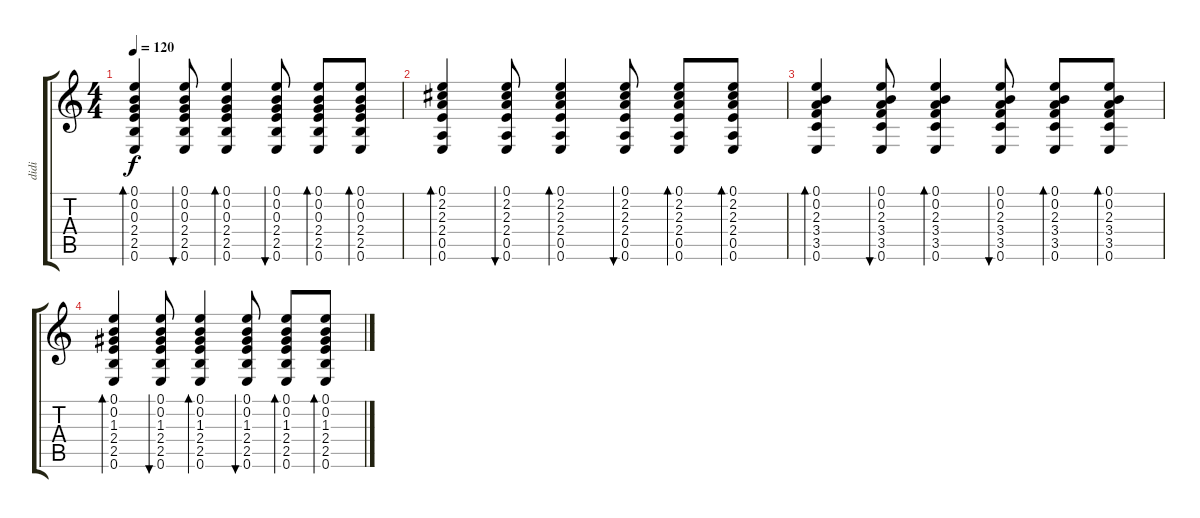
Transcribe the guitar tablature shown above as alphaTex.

\track ("didi" "didi") {instrument acousticguitarnylon}
\staff {score tabs}
\tuning (E4 B3 G3 D3 A2 E2) {hide}
\ts (4 4)
\tempo 120
\clef g2
\ks c
(0.1 0.2 0.3 2.4 2.5 0.6).4{bd 60 dy f} (0.1 0.2 0.3 2.4 2.5 0.6).8{bu 60} (0.1 0.2 0.3 2.4 2.5 0.6).4{bd 60} (0.1 0.2 0.3 2.4 2.5 0.6).8{bu 60} (0.1 0.2 0.3 2.4 2.5 0.6).8{bd 60} (0.1 0.2 0.3 2.4 2.5 0.6).8{bd 60} |
(0.1 2.2 2.3 2.4 0.5 0.6).4{bd 60} (0.1 2.2 2.3 2.4 0.5 0.6).8{bu 60} (0.1 2.2 2.3 2.4 0.5 0.6).4{bd 60} (0.1 2.2 2.3 2.4 0.5 0.6).8{bu 60} (0.1 2.2 2.3 2.4 0.5 0.6).8{bd 60} (0.1 2.2 2.3 2.4 0.5 0.6).8{bd 60} |
(0.1 0.2 2.3 3.4 3.5 0.6).4{bd 60} (0.1 0.2 2.3 3.4 3.5 0.6).8{bu 60} (0.1 0.2 2.3 3.4 3.5 0.6).4{bd 60} (0.1 0.2 2.3 3.4 3.5 0.6).8{bu 60} (0.1 0.2 2.3 3.4 3.5 0.6).8{bd 60} (0.1 0.2 2.3 3.4 3.5 0.6).8{bd 60} |
(0.1 0.2 1.3 2.4 2.5 0.6).4{bd 60} (0.1 0.2 1.3 2.4 2.5 0.6).8{bu 60} (0.1 0.2 1.3 2.4 2.5 0.6).4{bd 60} (0.1 0.2 1.3 2.4 2.5 0.6).8{bu 60} (0.1 0.2 1.3 2.4 2.5 0.6).8{bd 60} (0.1 0.2 1.3 2.4 2.5 0.6).8{bd 60}
